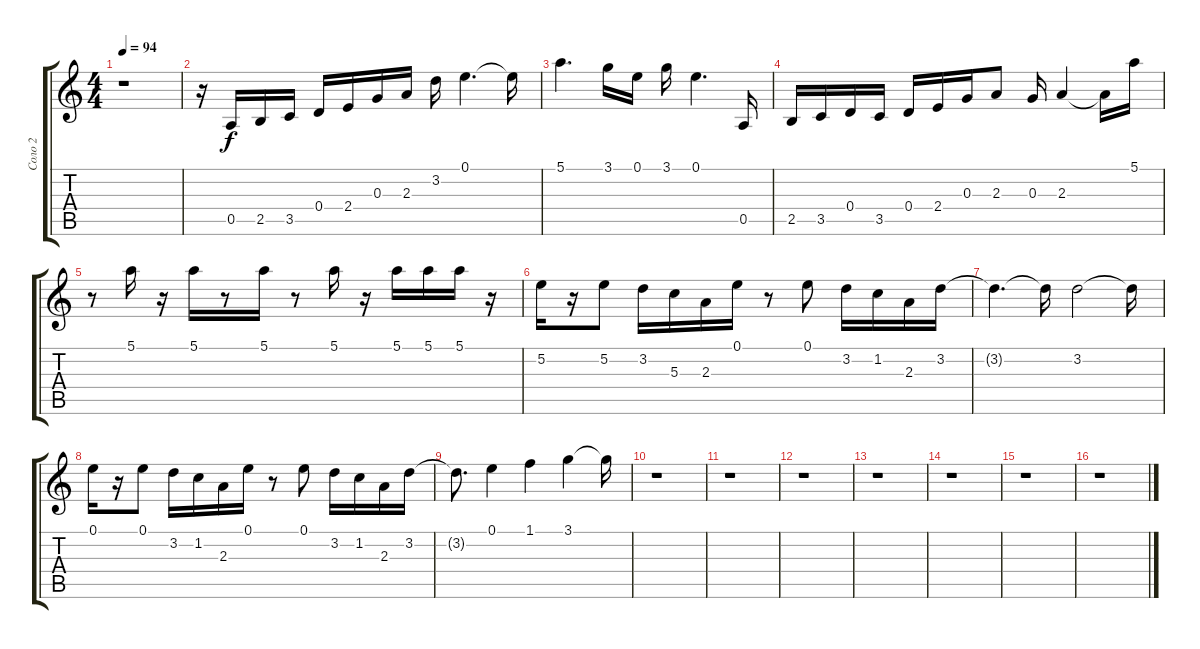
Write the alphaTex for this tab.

\track ("Соло 2" "Соло 2") {instrument overdrivenguitar}
\staff {score tabs}
\tuning (E4 B3 G3 D3 A2 E2) {hide}
\ts (4 4)
\tempo 94
\clef g2
\ks c
r.1{dy f} |
r.16 0.5.16 2.5.16 3.5.16 0.4.16 2.4.16 0.3.16 2.3.16 3.2.16 0.1.4{d} 0.1{t}.16 |
5.1.4{d} 3.1.16 0.1.16 3.1.16 0.1.4{d} 0.5.16 |
2.5.16 3.5.16 0.4.16 3.5.16 0.4.16 2.4.16 0.3.16 2.3.8 0.3.16 2.3.4 2.3{t}.16 5.1.16 |
r.8 5.1.16 r.16 5.1.16 r.8 5.1.16 r.8 5.1.16 r.16 5.1.16 5.1.16 5.1.16 r.16 |
5.2.16 r.16 5.2.8 3.2.16 5.3.16 2.3.16 0.1.16 r.8 0.1.8 3.2.16 1.2.16 2.3.16 3.2.16 |
3.2{t}.4{d} 3.2{t}.16 3.2.2 3.2{t}.16 |
0.1.16 r.16 0.1.8 3.2.16 1.2.16 2.3.16 0.1.16 r.8 0.1.8 3.2.16 1.2.16 2.3.16 3.2.16 |
3.2{t}.8{d} 0.1.4 1.1.4 3.1.4 3.1{t}.16 |
r.1 |
r.1 |
r.1 |
r.1 |
r.1 |
r.1 |
r.1
